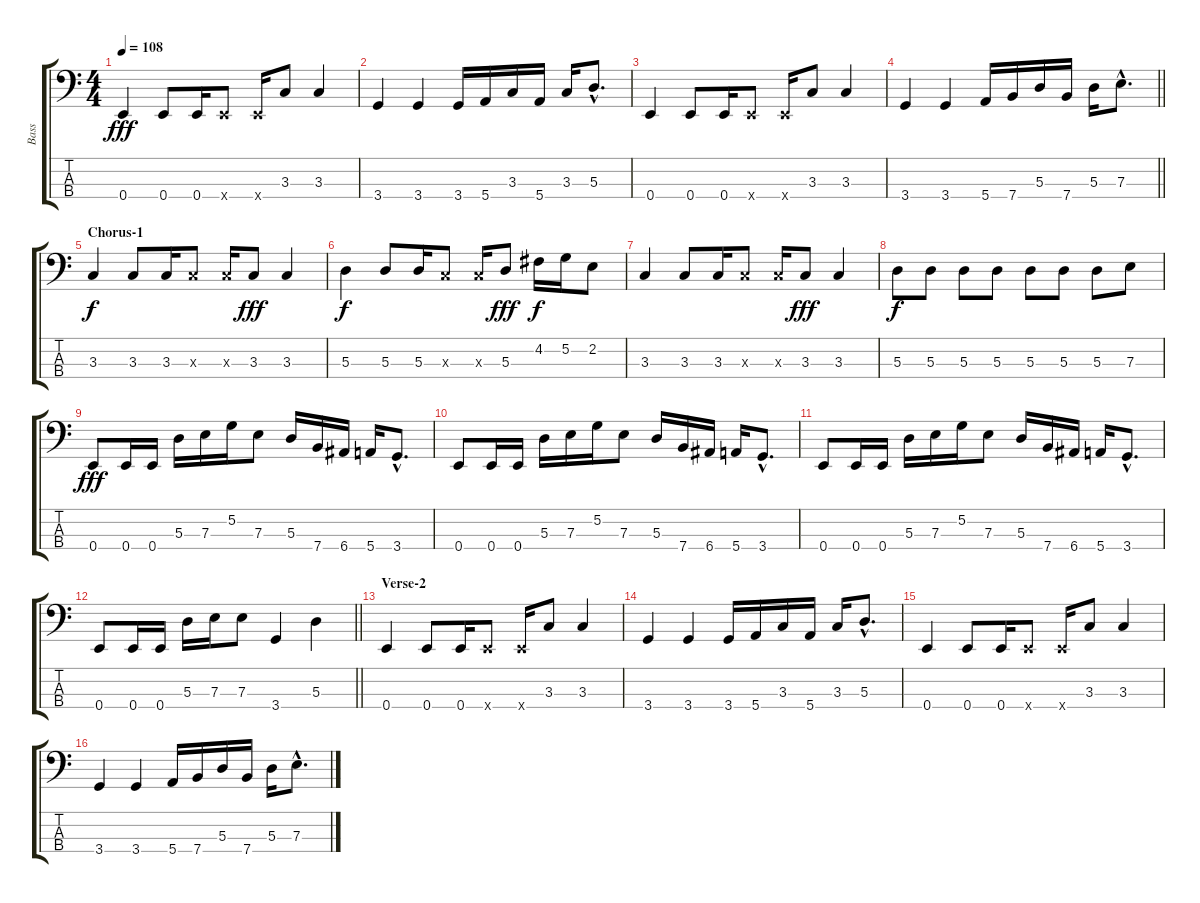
\track ("Bass" "Bass") {instrument electricbassfinger}
\staff {score tabs}
\tuning (G2 D2 A1 E1) {hide}
\ts (4 4)
\tempo 108
\clef f4
\ks c
0.4.4{dy fff} 0.4.8 0.4.16 0.4{x}.8 0.4{x}.16 3.3.8 3.3.4 |
3.4.4 3.4.4 3.4.16 5.4.16 3.3.16 5.4.16 3.3.16 5.3{hac}.8{d} |
0.4.4 0.4.8 0.4.16 0.4{x}.8 0.4{x}.16 3.3.8 3.3.4 |
\barLineRight lightlight
3.4.4 3.4.4 5.4.16 7.4.16 5.3.16 7.4.16 5.3.16 7.3{hac}.8{d} |
\section ("" "Chorus-1")
3.3.4{dy f} 3.3.8 3.3.16 3.3{x}.8 3.3{x}.16 3.3.8{dy fff} 3.3.4 |
5.3.4{dy f} 5.3.8 5.3.16 3.3{x}.8 3.3{x}.16 5.3.8{dy fff} 4.2.16{dy f} 5.2.16 2.2.8 |
3.3.4 3.3.8 3.3.16 3.3{x}.8 3.3{x}.16 3.3.8{dy fff} 3.3.4 |
5.3.8{dy f} 5.3.8 5.3.8 5.3.8 5.3.8 5.3.8 5.3.8 7.3.8 |
0.4.8{dy fff} 0.4.16 0.4.16 5.3.16 7.3.16 5.2.16 7.3.8 5.3.16 7.4.16 6.4.16 5.4.16 3.4{hac}.8{d} |
0.4.8 0.4.16 0.4.16 5.3.16 7.3.16 5.2.16 7.3.8 5.3.16 7.4.16 6.4.16 5.4.16 3.4{hac}.8{d} |
0.4.8 0.4.16 0.4.16 5.3.16 7.3.16 5.2.16 7.3.8 5.3.16 7.4.16 6.4.16 5.4.16 3.4{hac}.8{d} |
\barLineRight lightlight
0.4.8 0.4.16 0.4.16 5.3.16 7.3.16 7.3.8 3.4.4 5.3.4 |
\section ("" "Verse-2")
0.4.4 0.4.8 0.4.16 0.4{x}.8 0.4{x}.16 3.3.8 3.3.4 |
3.4.4 3.4.4 3.4.16 5.4.16 3.3.16 5.4.16 3.3.16 5.3{hac}.8{d} |
0.4.4 0.4.8 0.4.16 0.4{x}.8 0.4{x}.16 3.3.8 3.3.4 |
3.4.4 3.4.4 5.4.16 7.4.16 5.3.16 7.4.16 5.3.16 7.3{hac}.8{d}
